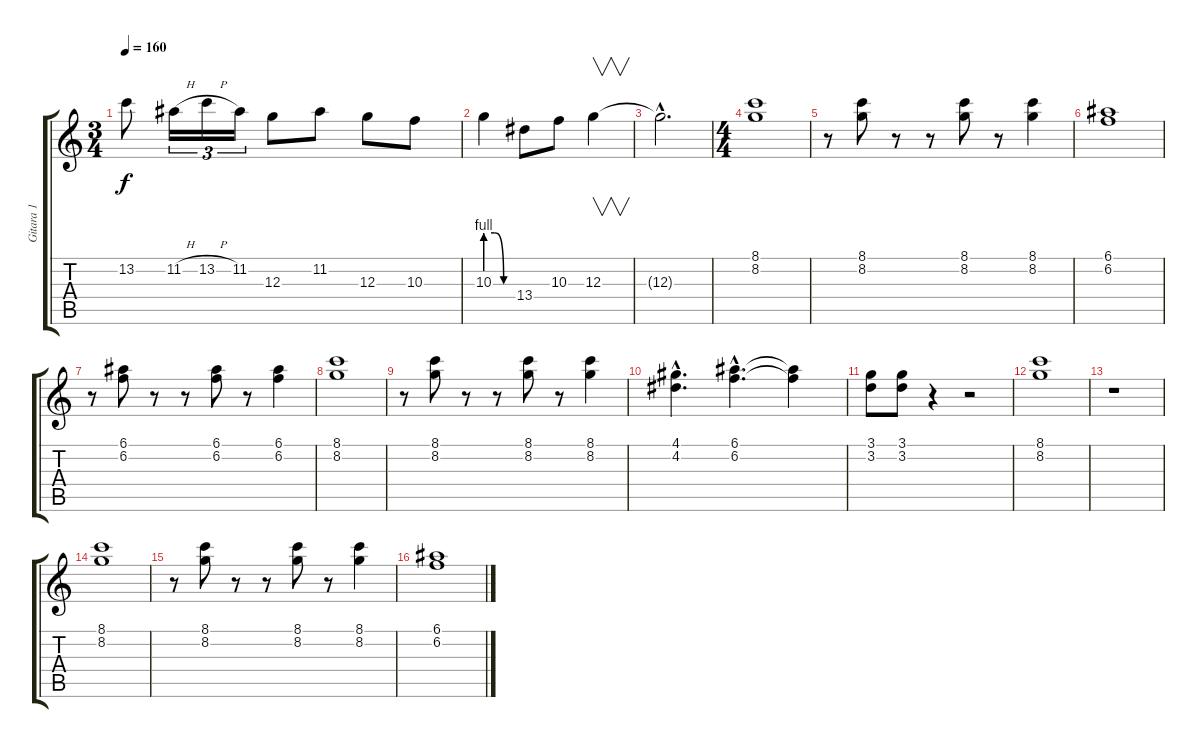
\track ("Gitara 1" "Gitara 1") {instrument overdrivenguitar}
\staff {score tabs}
\tuning (E4 B3 G3 D3 A2 E2) {hide}
\ts (3 4)
\tempo 160
\clef g2
\ks c
13.2.8{dy f} 11.2{h}.16{tu (3 2)} 13.2{h}.16{tu (3 2)} 11.2.16{tu (3 2)} 12.3.8 11.2.8 12.3.8 10.3.8 |
10.3{be (custom 0 4 20 4 40 0 60 0)}.4 13.4.8 10.3.8 12.3.4{v} |
12.3{hac t}.2{d} |
\ts (4 4)
(8.1 8.2).1{instrument electricguitarjazz} |
r.8 (8.1 8.2).8 r.8 r.8 (8.1 8.2).8 r.8 (8.1 8.2).4 |
(6.1 6.2).1 |
r.8 (6.1 6.2).8 r.8 r.8 (6.1 6.2).8 r.8 (6.1 6.2).4 |
(8.1 8.2).1 |
r.8 (8.1 8.2).8 r.8 r.8 (8.1 8.2).8 r.8 (8.1 8.2).4 |
(4.1{hac} 4.2{hac}).4{d} (6.1{hac} 6.2{hac}).4{d} (6.1{t} 6.2{t}).4 |
(3.1 3.2).8 (3.1 3.2).8 r.4 r.2 |
(8.1 8.2).1 |
r.1 |
(8.1 8.2).1 |
r.8 (8.1 8.2).8 r.8 r.8 (8.1 8.2).8 r.8 (8.1 8.2).4 |
(6.1 6.2).1
